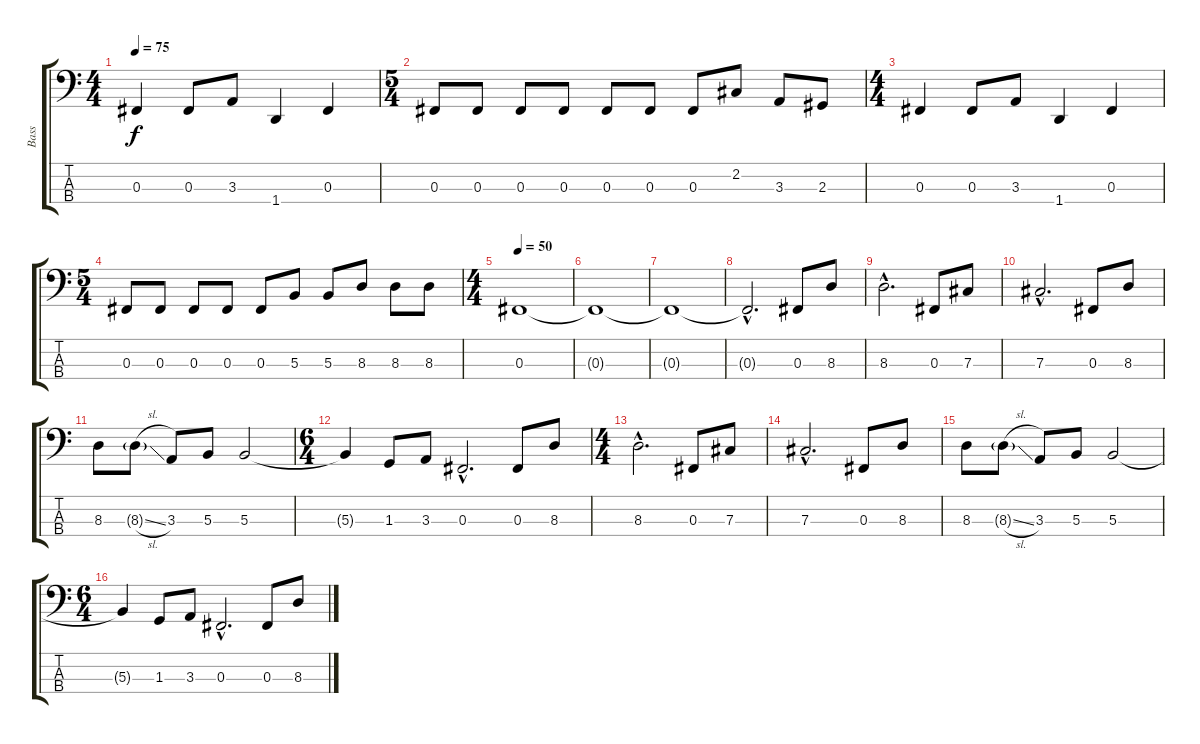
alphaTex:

\track ("Bass" "Bass") {instrument electricbassfinger}
\staff {score tabs}
\tuning (E2 B1 Gb1 Db1) {hide}
\ts (4 4)
\tempo 75
\clef f4
\ks c
0.3.4{dy f} 0.3.8 3.3.8 1.4.4 0.3.4 |
\ts (5 4)
0.3.8 0.3.8 0.3.8 0.3.8 0.3.8 0.3.8 0.3.8 2.2.8 3.3.8 2.3.8 |
\ts (4 4)
0.3.4 0.3.8 3.3.8 1.4.4 0.3.4 |
\ts (5 4)
0.3.8 0.3.8 0.3.8 0.3.8 0.3.8 5.3.8 5.3.8 8.3.8 8.3.8 8.3.8 |
\ts (4 4)
\tempo 50
0.3.1 |
0.3{t}.1 |
0.3{t}.1 |
0.3{hac t}.2{d} 0.3.8 8.3.8 |
8.3{hac}.2{d} 0.3.8 7.3.8 |
7.3{hac}.2{d} 0.3.8 8.3.8 |
8.3.8 8.3{sl g}.8 3.3.8 5.3.8 5.3.2 |
\ts (6 4)
5.3{t}.4 1.3.8 3.3.8 0.3{hac}.2{d} 0.3.8 8.3.8 |
\ts (4 4)
8.3{hac}.2{d} 0.3.8 7.3.8 |
7.3{hac}.2{d} 0.3.8 8.3.8 |
8.3.8 8.3{sl g}.8 3.3.8 5.3.8 5.3.2 |
\ts (6 4)
5.3{t}.4 1.3.8 3.3.8 0.3{hac}.2{d} 0.3.8 8.3.8
